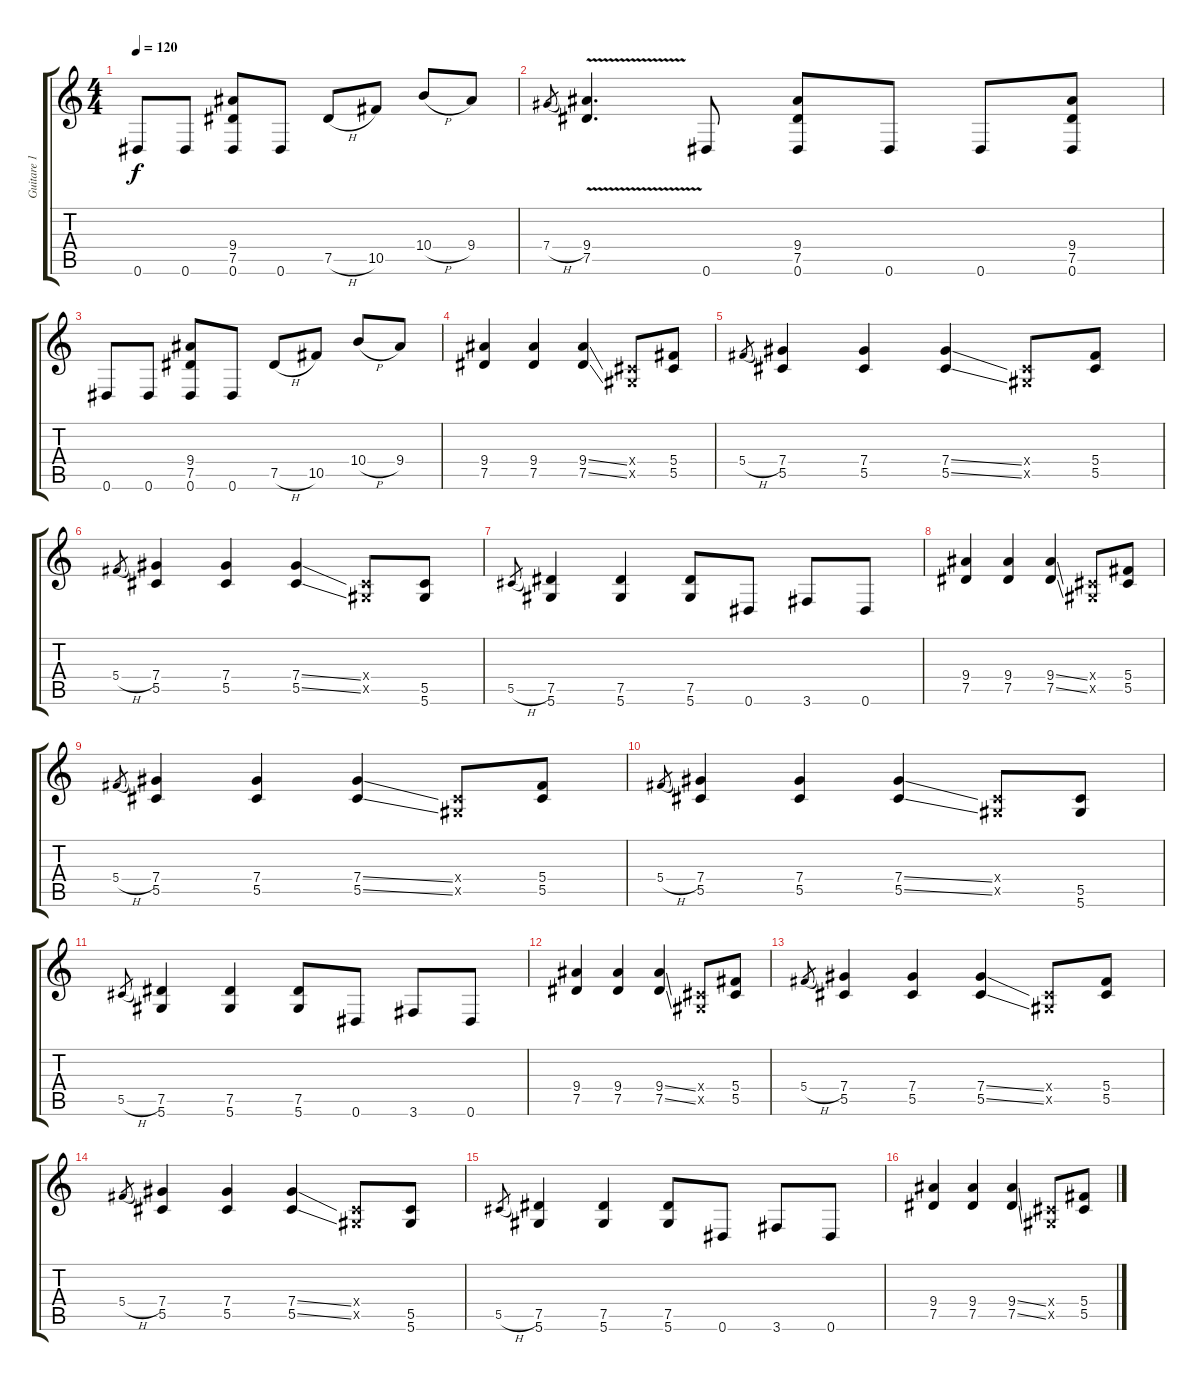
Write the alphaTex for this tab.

\track ("Guitare 1 (James)" "Guitare 1 ") {instrument electricguitarclean}
\staff {score tabs}
\tuning (Eb4 Bb3 Gb3 Db3 Ab2 Eb2) {hide}
\ts (4 4)
\tempo 120
\clef g2
\ks c
0.6.8{dy f} 0.6.8 (9.4 7.5 0.6).8 0.6.8 7.5{h}.8 10.5.8 10.4{h}.8 9.4.8 |
7.4{h}.8{gr} (9.4{v} 7.5{v}).4{d} 0.6.8 (9.4 7.5 0.6).8 0.6.8 0.6.8 (9.4 7.5 0.6).8 |
0.6.8 0.6.8 (9.4 7.5 0.6).8 0.6.8 7.5{h}.8 10.5.8 10.4{h}.8 9.4.8 |
(9.4 7.5).4 (9.4 7.5).4 (9.4{ss} 7.5{ss}).4 (0.4{x} 0.5{x}).8 (5.4 5.5).8 |
5.4{h}.8{gr} (7.4 5.5).4 (7.4 5.5).4 (7.4{ss} 5.5{ss}).4 (0.4{x} 0.5{x}).8 (5.4 5.5).8 |
5.4{h}.8{gr} (7.4 5.5).4 (7.4 5.5).4 (7.4{ss} 5.5{ss}).4 (0.4{x} 0.5{x}).8 (5.5 5.6).8 |
5.5{h}.8{gr} (7.5 5.6).4 (7.5 5.6).4 (7.5 5.6).8 0.6.8 3.6.8 0.6.8 |
(9.4 7.5).4 (9.4 7.5).4 (9.4{ss} 7.5{ss}).4 (0.4{x} 0.5{x}).8 (5.4 5.5).8 |
5.4{h}.8{gr} (7.4 5.5).4 (7.4 5.5).4 (7.4{ss} 5.5{ss}).4 (0.4{x} 0.5{x}).8 (5.4 5.5).8 |
5.4{h}.8{gr} (7.4 5.5).4 (7.4 5.5).4 (7.4{ss} 5.5{ss}).4 (0.4{x} 0.5{x}).8 (5.5 5.6).8 |
5.5{h}.8{gr} (7.5 5.6).4 (7.5 5.6).4 (7.5 5.6).8 0.6.8 3.6.8 0.6.8 |
(9.4 7.5).4 (9.4 7.5).4 (9.4{ss} 7.5{ss}).4 (0.4{x} 0.5{x}).8 (5.4 5.5).8 |
5.4{h}.8{gr} (7.4 5.5).4 (7.4 5.5).4 (7.4{ss} 5.5{ss}).4 (0.4{x} 0.5{x}).8 (5.4 5.5).8 |
5.4{h}.8{gr} (7.4 5.5).4 (7.4 5.5).4 (7.4{ss} 5.5{ss}).4 (0.4{x} 0.5{x}).8 (5.5 5.6).8 |
5.5{h}.8{gr} (7.5 5.6).4 (7.5 5.6).4 (7.5 5.6).8 0.6.8 3.6.8 0.6.8 |
(9.4 7.5).4 (9.4 7.5).4 (9.4{ss} 7.5{ss}).4 (0.4{x} 0.5{x}).8 (5.4 5.5).8
